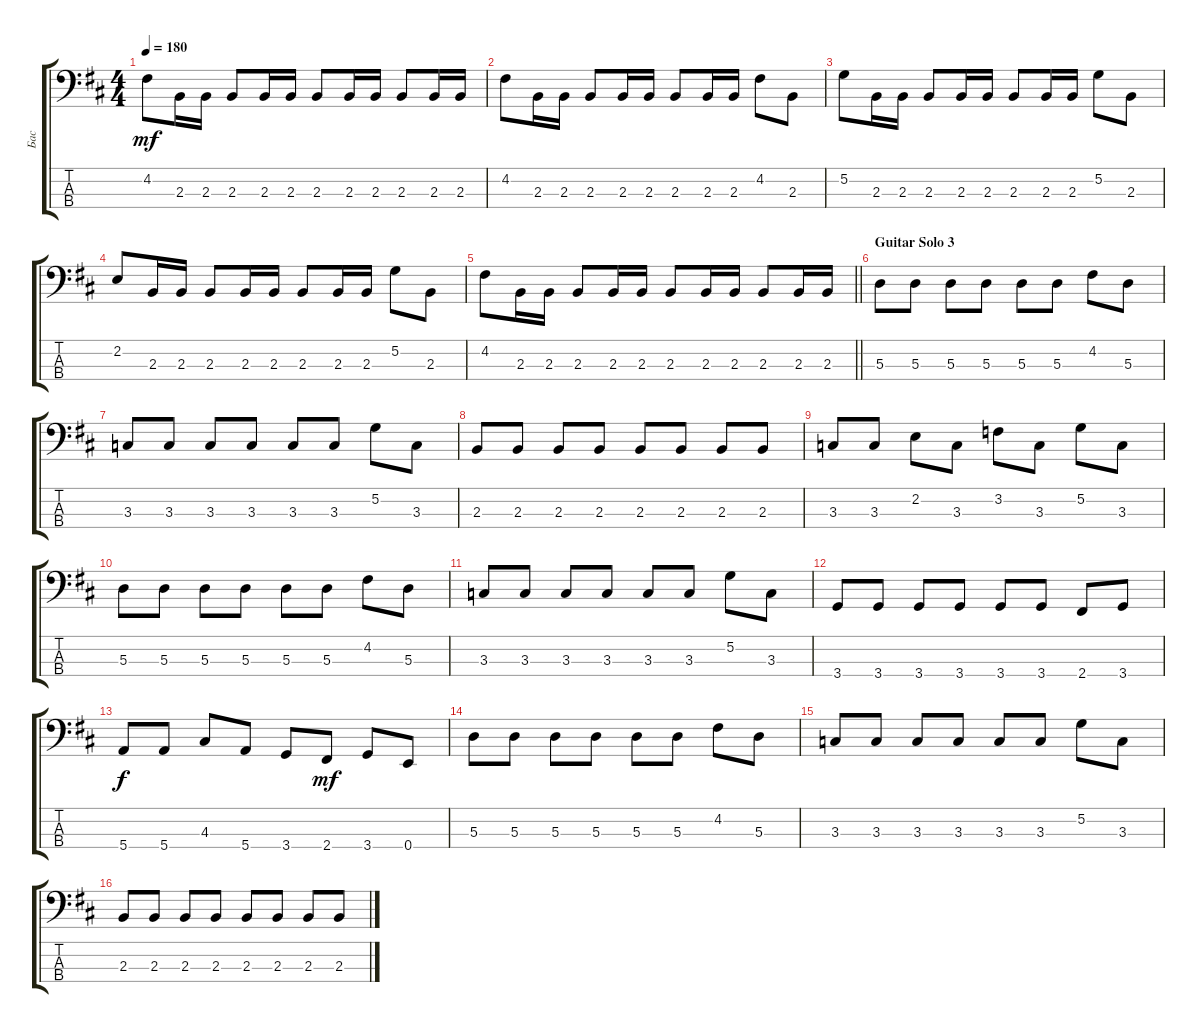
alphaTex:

\track ("Бас" "Бас") {instrument electricbassfinger}
\staff {score tabs}
\tuning (G2 D2 A1 E1) {hide}
\ts (4 4)
\tempo 180
\clef f4
\ks bminor
4.2.8{dy mf} 2.3.16 2.3.16 2.3.8 2.3.16 2.3.16 2.3.8 2.3.16 2.3.16 2.3.8 2.3.16 2.3.16 |
4.2.8 2.3.16 2.3.16 2.3.8 2.3.16 2.3.16 2.3.8 2.3.16 2.3.16 4.2.8 2.3.8 |
5.2.8 2.3.16 2.3.16 2.3.8 2.3.16 2.3.16 2.3.8 2.3.16 2.3.16 5.2.8 2.3.8 |
2.2.8 2.3.16 2.3.16 2.3.8 2.3.16 2.3.16 2.3.8 2.3.16 2.3.16 5.2.8 2.3.8 |
\barLineRight lightlight
4.2.8 2.3.16 2.3.16 2.3.8 2.3.16 2.3.16 2.3.8 2.3.16 2.3.16 2.3.8 2.3.16 2.3.16 |
\section ("" "Guitar Solo 3")
5.3.8 5.3.8 5.3.8 5.3.8 5.3.8 5.3.8 4.2.8 5.3.8 |
3.3.8 3.3.8 3.3.8 3.3.8 3.3.8 3.3.8 5.2.8 3.3.8 |
2.3.8 2.3.8 2.3.8 2.3.8 2.3.8 2.3.8 2.3.8 2.3.8 |
3.3.8 3.3.8 2.2.8 3.3.8 3.2.8 3.3.8 5.2.8 3.3.8 |
5.3.8 5.3.8 5.3.8 5.3.8 5.3.8 5.3.8 4.2.8 5.3.8 |
3.3.8 3.3.8 3.3.8 3.3.8 3.3.8 3.3.8 5.2.8 3.3.8 |
3.4.8 3.4.8 3.4.8 3.4.8 3.4.8 3.4.8 2.4.8 3.4.8 |
5.4.8{dy f} 5.4.8 4.3.8 5.4.8 3.4.8 2.4.8{dy mf} 3.4.8 0.4.8 |
5.3.8 5.3.8 5.3.8 5.3.8 5.3.8 5.3.8 4.2.8 5.3.8 |
3.3.8 3.3.8 3.3.8 3.3.8 3.3.8 3.3.8 5.2.8 3.3.8 |
2.3.8 2.3.8 2.3.8 2.3.8 2.3.8 2.3.8 2.3.8 2.3.8
